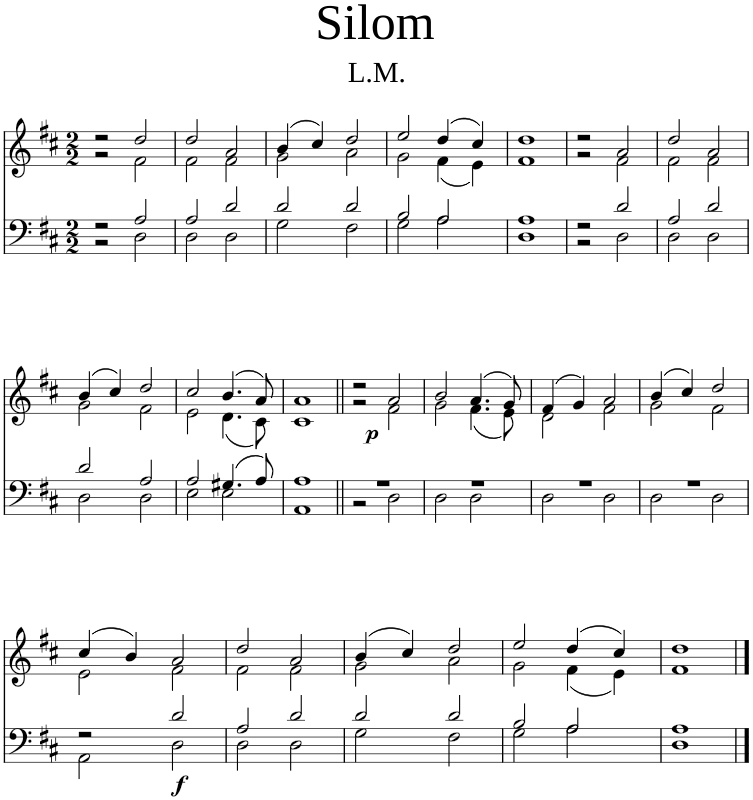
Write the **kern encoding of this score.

**kern	**kern	**dynam
*part1	*part1	*part1
*staff2	*staff1	*staff1/2
*I"Piano	*	*
*I'Pno	*	*
*clefF4	*clefG2	*
*k[f#c#]	*k[f#c#]	*
*M2/2	*M2/2	*
=1	=1	=1
*^	*^	*
2r	2r	2r	2r	.
2A/	2D\	2dd/	2f#\	.
=2	=2	=2	=2	=2
2A/	2D\	2dd/	2f#\	.
2d/	2D\	2a/	2f#\	.
=3	=3	=3	=3	=3
2d/	2G\	(4b/	2g\	.
.	.	4cc#/)	.	.
2d/	2F#\	2dd/	2a\	.
=4	=4	=4	=4	=4
2B/	2G\	2ee/	2g\	.
2A/	2A\	(4dd/	(4f#\	.
.	.	4cc#/)	4e\)	.
=5	=5	=5	=5	=5
1A	1D	1dd	1f#	.
=6	=6	=6	=6	=6
2r	2r	2r	2r	.
2d/	2D\	2a/	2f#\	.
=7	=7	=7	=7	=7
2A/	2D\	2dd/	2f#\	.
2d/	2D\	2a/	2f#\	.
!!LO:LB:g=z	!!
=8	=8	=8	=8	=8
2d/	2D\	(4b/	2g\	.
.	.	4cc#/)	.	.
2A/	2D\	2dd/	2f#\	.
=9	=9	=9	=9	=9
2A/	2E\	2cc#/	2e\	.
4.G#X/	2E\	(4.b/	(4.d\	.
8A/	.	8a/)	8c#\)	.
=10	=10	=10	=10	=10
1A	1AA	1a	1c#	.
=11||	=11||	=11||	=11||	=11||
!	!	!	!	!LO:DY:b
1r	2r	2r	2r	p
.	2D\	2a/	2f#\	.
=12	=12	=12	=12	=12
1r	2D\	2b/	2g\	.
.	2D\	(4.a/	(4.f#\	.
.	.	8g/)	8e\)	.
=13	=13	=13	=13	=13
1r	2D\	(4f#/	2d\	.
.	.	4g/)	.	.
.	2D\	2a/	2f#\	.
=14	=14	=14	=14	=14
1r	2D\	(4b/	2g\	.
.	.	4cc#/)	.	.
.	2D\	2dd/	2f#\	.
!!LO:LB:g=z	!!
=15	=15	=15	=15	=15
2r	2AA\	(4cc#/	2e\	.
.	.	4b/)	.	.
!	!	!	!	!LO:DY:b=2
2d/	2D\	2a/	2f#\	f
=16	=16	=16	=16	=16
2A/	2D\	2dd/	2f#\	.
2d/	2D\	2a/	2f#\	.
=17	=17	=17	=17	=17
2d/	2G\	(4b/	2g\	.
.	.	4cc#/)	.	.
2d/	2F#\	2dd/	2a\	.
=18	=18	=18	=18	=18
2B/	2G\	2ee/	2g\	.
2A/	2A\	(4dd/	(4f#\	.
.	.	4cc#/)	4e\)	.
=19	=19	=19	=19	=19
1A	1D	1dd	1f#	.
*v	*v	*	*	*
*	*v	*v	*
==	==	==
*-	*-	*-
